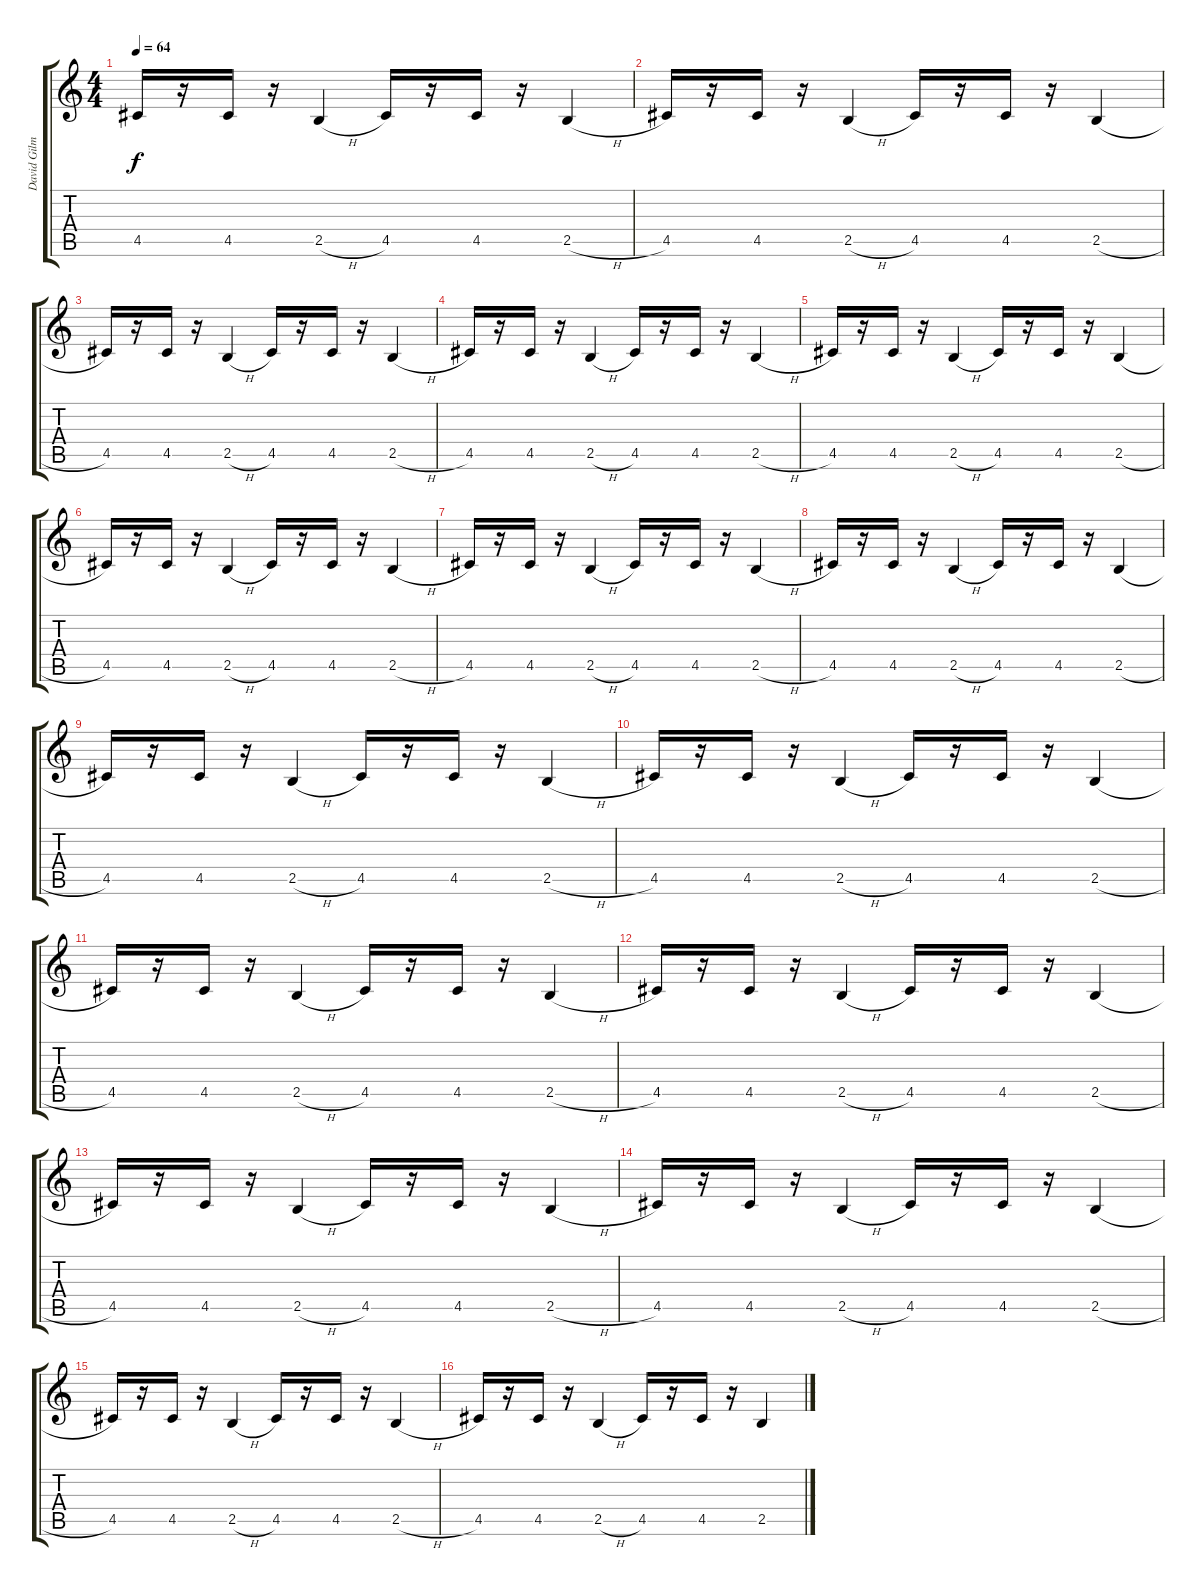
\track ("David Gilmour" "David Gilm") {instrument distortionguitar}
\staff {score tabs}
\tuning (E4 B3 G3 D3 A2 E2) {hide}
\ts (4 4)
\tempo 64
\clef g2
\ks c
4.5.16{dy f} r.16 4.5.16 r.16 2.5{h}.4 4.5.16 r.16 4.5.16 r.16 2.5{h}.4 |
4.5.16 r.16 4.5.16 r.16 2.5{h}.4 4.5.16 r.16 4.5.16 r.16 2.5{h}.4 |
4.5.16 r.16 4.5.16 r.16 2.5{h}.4 4.5.16 r.16 4.5.16 r.16 2.5{h}.4 |
4.5.16 r.16 4.5.16 r.16 2.5{h}.4 4.5.16 r.16 4.5.16 r.16 2.5{h}.4 |
4.5.16 r.16 4.5.16 r.16 2.5{h}.4 4.5.16 r.16 4.5.16 r.16 2.5{h}.4 |
4.5.16 r.16 4.5.16 r.16 2.5{h}.4 4.5.16 r.16 4.5.16 r.16 2.5{h}.4 |
4.5.16 r.16 4.5.16 r.16 2.5{h}.4 4.5.16 r.16 4.5.16 r.16 2.5{h}.4 |
4.5.16 r.16 4.5.16 r.16 2.5{h}.4 4.5.16 r.16 4.5.16 r.16 2.5{h}.4 |
4.5.16 r.16 4.5.16 r.16 2.5{h}.4 4.5.16 r.16 4.5.16 r.16 2.5{h}.4 |
4.5.16 r.16 4.5.16 r.16 2.5{h}.4 4.5.16 r.16 4.5.16 r.16 2.5{h}.4 |
4.5.16 r.16 4.5.16 r.16 2.5{h}.4 4.5.16 r.16 4.5.16 r.16 2.5{h}.4 |
4.5.16 r.16 4.5.16 r.16 2.5{h}.4 4.5.16 r.16 4.5.16 r.16 2.5{h}.4 |
4.5.16 r.16 4.5.16 r.16 2.5{h}.4 4.5.16 r.16 4.5.16 r.16 2.5{h}.4 |
4.5.16 r.16 4.5.16 r.16 2.5{h}.4 4.5.16 r.16 4.5.16 r.16 2.5{h}.4 |
4.5.16 r.16 4.5.16 r.16 2.5{h}.4 4.5.16 r.16 4.5.16 r.16 2.5{h}.4 |
4.5.16 r.16 4.5.16 r.16 2.5{h}.4 4.5.16 r.16 4.5.16 r.16 2.5{h}.4
